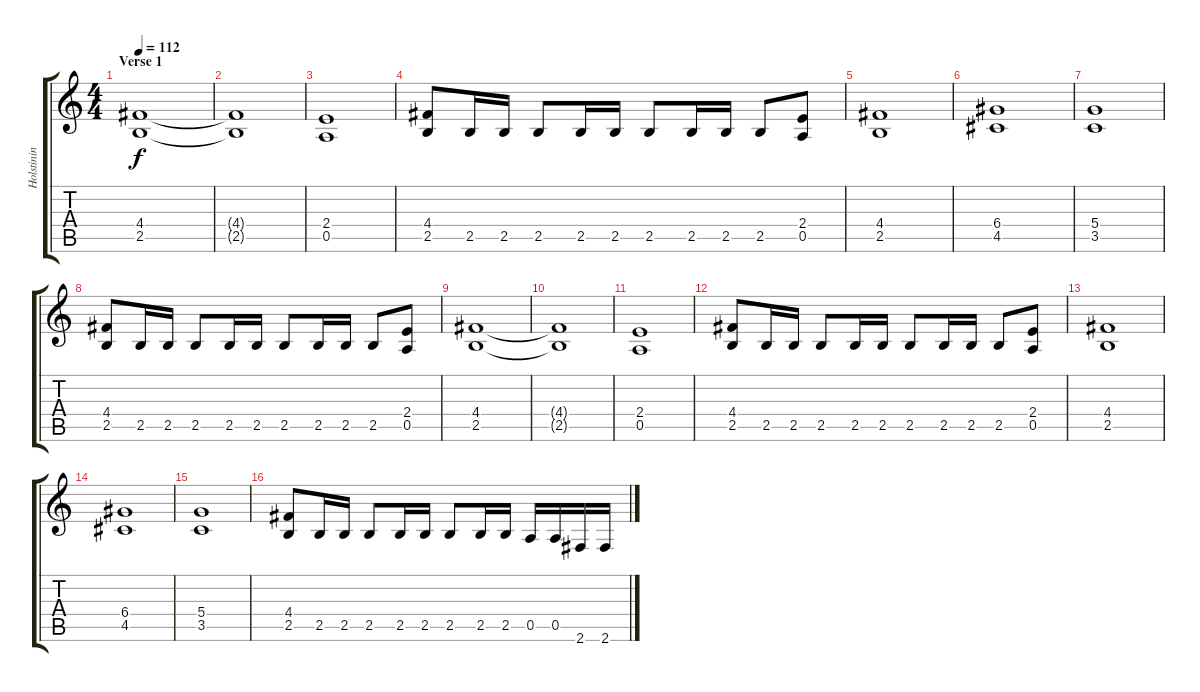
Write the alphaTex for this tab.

\track ("Holstinin" "Holstinin") {instrument overdrivenguitar}
\staff {score tabs}
\tuning (E4 B3 G3 D3 A2 E2) {hide}
\ts (4 4)
\section ("" "Verse 1")
\tempo 112
\clef g2
\ks c
(4.4 2.5).1{dy f} |
(4.4{t} 2.5{t}).1 |
(2.4 0.5).1 |
(4.4 2.5).8 2.5.16 2.5.16 2.5.8 2.5.16 2.5.16 2.5.8 2.5.16 2.5.16 2.5.8 (2.4 0.5).8 |
(4.4 2.5).1 |
(6.4 4.5).1 |
(5.4 3.5).1 |
(4.4 2.5).8 2.5.16 2.5.16 2.5.8 2.5.16 2.5.16 2.5.8 2.5.16 2.5.16 2.5.8 (2.4 0.5).8 |
(4.4 2.5).1 |
(4.4{t} 2.5{t}).1 |
(2.4 0.5).1 |
(4.4 2.5).8 2.5.16 2.5.16 2.5.8 2.5.16 2.5.16 2.5.8 2.5.16 2.5.16 2.5.8 (2.4 0.5).8 |
(4.4 2.5).1 |
(6.4 4.5).1 |
(5.4 3.5).1 |
(4.4 2.5).8 2.5.16 2.5.16 2.5.8 2.5.16 2.5.16 2.5.8 2.5.16 2.5.16 0.5.16 0.5.16 2.6.16 2.6.16
